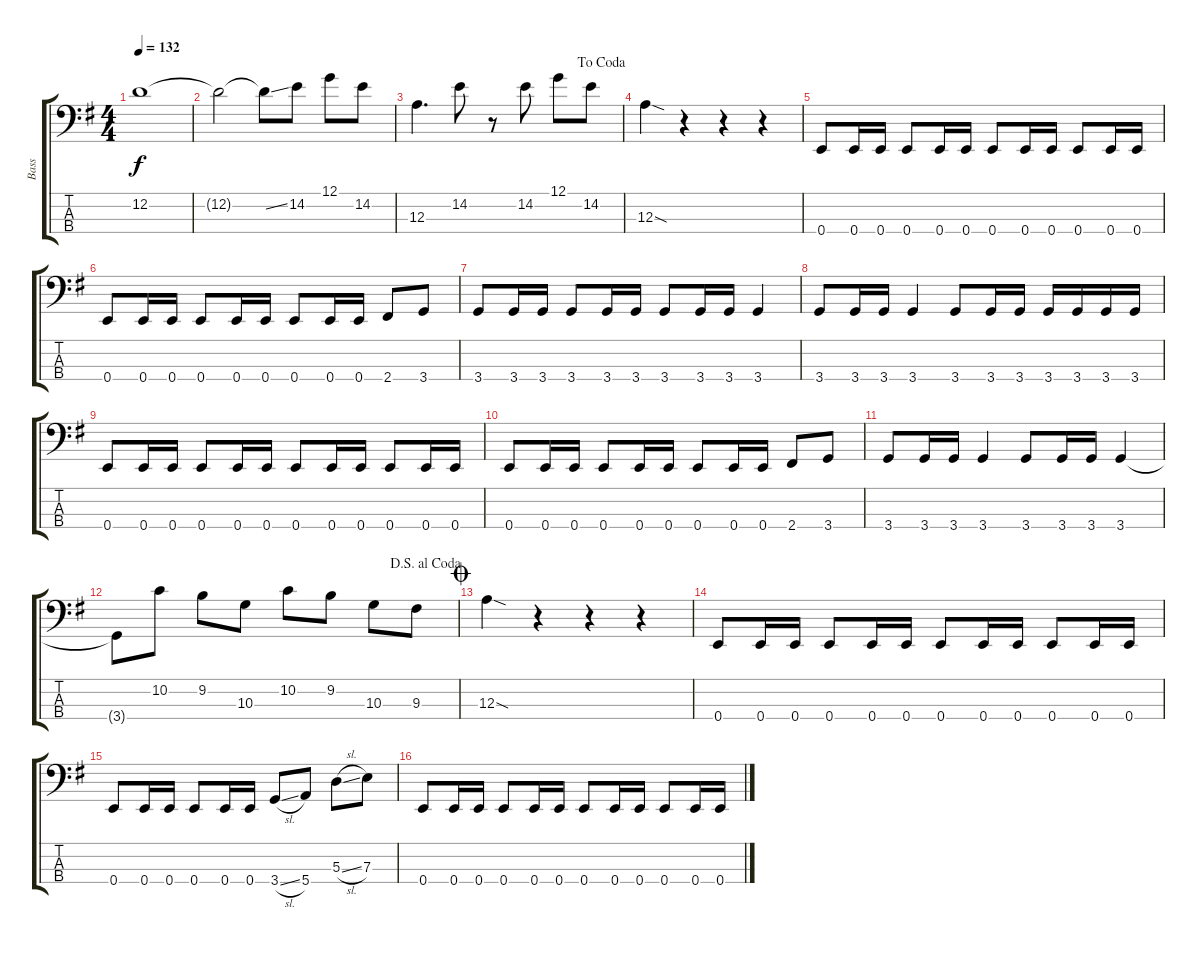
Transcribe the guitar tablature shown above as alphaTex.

\track ("Bass" "Bass") {instrument electricbasspick}
\staff {score tabs}
\tuning (G2 D2 A1 E1) {hide}
\ts (4 4)
\tempo 132
\clef f4
\ks g
12.2.1{dy f} |
12.2{t}.2 12.2{ss t}.8 14.2.8 12.1.8 14.2.8 |
\jump dacoda
12.3.4{d} 14.2.8 r.8 14.2.8 12.1.8 14.2.8 |
12.3{sod}.4 r.4 r.4 r.4 |
0.4.8 0.4.16 0.4.16 0.4.8 0.4.16 0.4.16 0.4.8 0.4.16 0.4.16 0.4.8 0.4.16 0.4.16 |
0.4.8 0.4.16 0.4.16 0.4.8 0.4.16 0.4.16 0.4.8 0.4.16 0.4.16 2.4.8 3.4.8 |
3.4.8 3.4.16 3.4.16 3.4.8 3.4.16 3.4.16 3.4.8 3.4.16 3.4.16 3.4.4 |
3.4.8 3.4.16 3.4.16 3.4.4 3.4.8 3.4.16 3.4.16 3.4.16 3.4.16 3.4.16 3.4.16 |
0.4.8 0.4.16 0.4.16 0.4.8 0.4.16 0.4.16 0.4.8 0.4.16 0.4.16 0.4.8 0.4.16 0.4.16 |
0.4.8 0.4.16 0.4.16 0.4.8 0.4.16 0.4.16 0.4.8 0.4.16 0.4.16 2.4.8 3.4.8 |
3.4.8 3.4.16 3.4.16 3.4.4 3.4.8 3.4.16 3.4.16 3.4.4 |
\jump dalsegnoalcoda
3.4{t}.8 10.2.8 9.2.8 10.3.8 10.2.8 9.2.8 10.3.8 9.3.8 |
\jump coda
12.3{sod}.4 r.4 r.4 r.4 |
0.4.8 0.4.16 0.4.16 0.4.8 0.4.16 0.4.16 0.4.8 0.4.16 0.4.16 0.4.8 0.4.16 0.4.16 |
0.4.8 0.4.16 0.4.16 0.4.8 0.4.16 0.4.16 3.4{sl}.8 5.4.8 5.3{sl}.8 7.3.8 |
0.4.8 0.4.16 0.4.16 0.4.8 0.4.16 0.4.16 0.4.8 0.4.16 0.4.16 0.4.8 0.4.16 0.4.16
